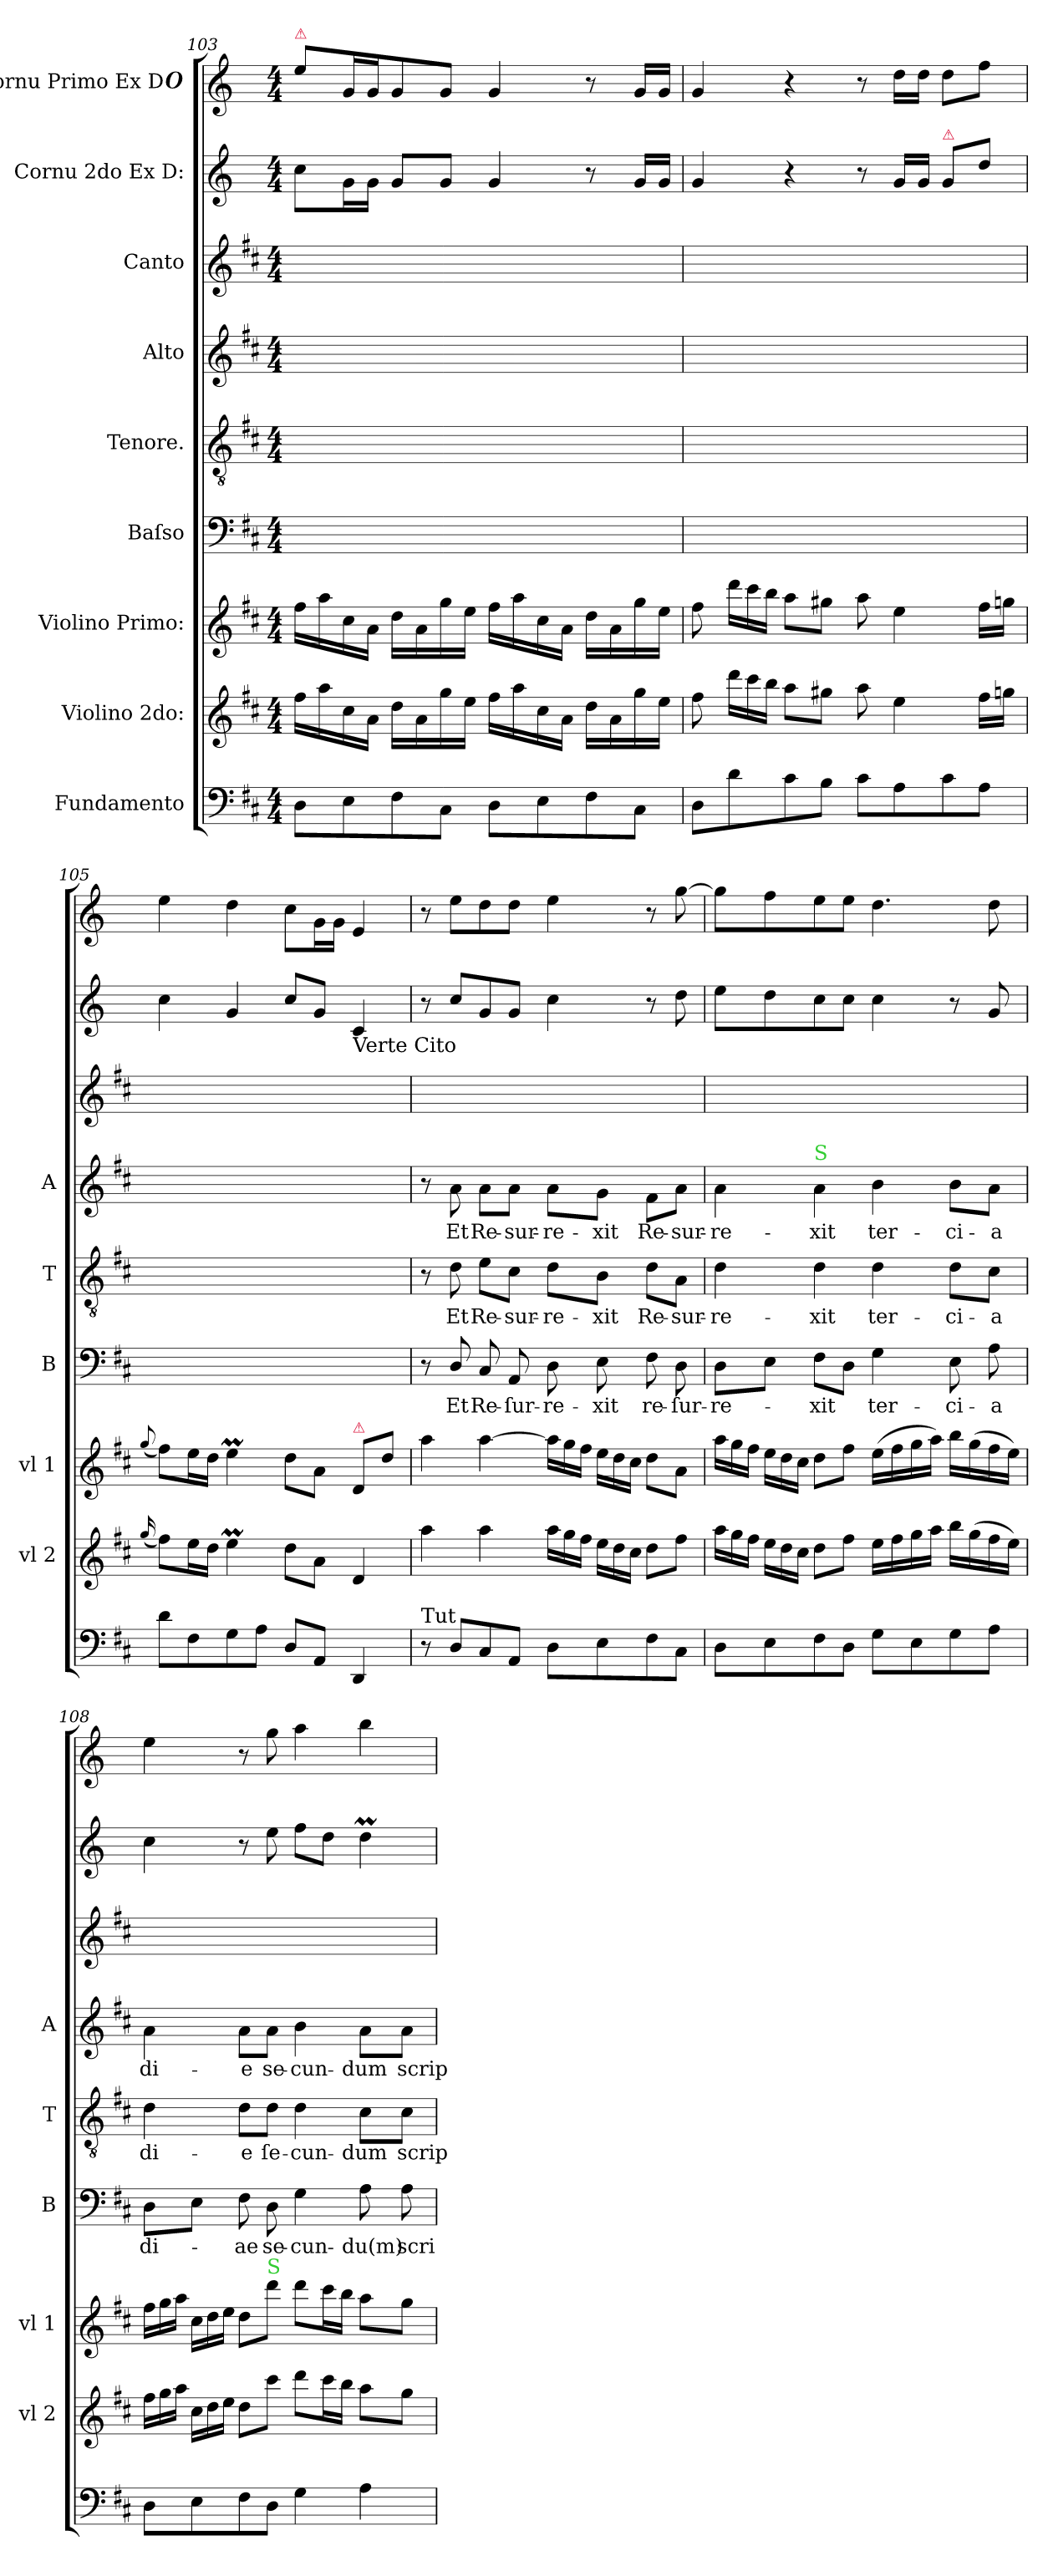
**kern	**kern	**kern	**kern	**text	**kern	**text	**kern	**text	**kern	**kern	**kern
*part9	*part8	*part7	*part6	*part6	*part5	*part5	*part4	*part4	*part3	*part2	*part1
*staff9	*staff8	*staff7	*staff6	*staff6	*staff5	*staff5	*staff4	*staff4	*staff3	*staff2	*staff1
*I"Fundamento	*I"Violino 2do:	*I"Violino Primo:	*I"Baſso	*	*I"Tenore.	*	*I"Alto	*	*I"Canto	*I"Cornu 2do Ex D:	*I"Cornu Primo Ex D#
*	*I'vl 2	*I'vl 1	*I'B	*	*I'T	*	*I'A	*	*	*	*
*clefF4	*clefG2	*clefG2	*clefF4	*	*clefGv2	*	*clefG2	*	*clefG2	*clefG2	*clefG2
*	*	*	*	*	*	*	*	*	*	*ITrd6c10	*ITrd6c10
*k[f#c#]	*k[f#c#]	*k[f#c#]	*k[f#c#]	*	*k[f#c#]	*	*k[f#c#]	*	*k[f#c#]	*k[f#c#]	*k[f#c#]
*M4/4	*M4/4	*M4/4	*M4/4	*	*M4/4	*	*M4/4	*	*M4/4	*M4/4	*M4/4
=103	=103	=103	=103	=103	=103	=103	=103	=103	=103	=103	=103
!	!	!	!	!	!	!	!	!	!	!	!LO:TX:a:color=crimson:t=⚠
8D\L	16ff#\LL	16ff#\LL	1ryy	.	1ryy	.	1ryy	.	1ryy	8d\L	8f#\L
.	16aa\	16aa\	.	.	.	.	.	.	.	.	.
8E\	16cc#\	16cc#\	.	.	.	.	.	.	.	16A\L	16A/L
.	16a\JJ	16a\JJ	.	.	.	.	.	.	.	16A\JJ	16A/J
8F#\	16dd\LL	16dd\LL	.	.	.	.	.	.	.	8A/L	8A/
.	16a\	16a\	.	.	.	.	.	.	.	.	.
8C#\J	16gg\	16gg\	.	.	.	.	.	.	.	8A/J	8A/J
.	16ee\JJ	16ee\JJ	.	.	.	.	.	.	.	.	.
8D\L	16ff#\LL	16ff#\LL	.	.	.	.	.	.	.	4A/	4A/
.	16aa\	16aa\	.	.	.	.	.	.	.	.	.
8E\	16cc#\	16cc#\	.	.	.	.	.	.	.	.	.
.	16a\JJ	16a\JJ	.	.	.	.	.	.	.	.	.
8F#\	16dd\LL	16dd\LL	.	.	.	.	.	.	.	8r	8r
.	16a\	16a\	.	.	.	.	.	.	.	.	.
8C#\J	16gg\	16gg\	.	.	.	.	.	.	.	16A/LL	16A/LL
.	16ee\JJ	16ee\JJ	.	.	.	.	.	.	.	16A/JJ	16A/JJ
=104	=104	=104	=104	=104	=104	=104	=104	=104	=104	=104	=104
8D\L	8ff#\	8ff#\	1ryy	.	1ryy	.	1ryy	.	1ryy	4A/	4A/
*	*Xtuplet	*Xtuplet	*	*	*	*	*	*	*	*	*
8d\	24ddd\LL	24ddd\LL	.	.	.	.	.	.	.	.	.
.	24ccc#\	24ccc#\	.	.	.	.	.	.	.	.	.
.	24bb\JJ	24bb\JJ	.	.	.	.	.	.	.	.	.
8c#\	8aa\L	8aa\L	.	.	.	.	.	.	.	4r	4r
8B\J	8gg#X\J	8gg#X\J	.	.	.	.	.	.	.	.	.
8c#\L	8aa\	8aa\	.	.	.	.	.	.	.	8r	8r
8A\	4ee\	4ee\	.	.	.	.	.	.	.	16A/LL	16e\LL
.	.	.	.	.	.	.	.	.	.	16A/JJ	16e\JJ
!	!	!	!	!	!	!	!	!	!	!LO:TX:a:color=crimson:t=⚠	!
8c#\	.	.	.	.	.	.	.	.	.	8A/L	8e\L
8A\J	16ff#\LL	16ff#\LL	.	.	.	.	.	.	.	8e\J	8g\J
.	16ggn\JJ	16ggn\JJ	.	.	.	.	.	.	.	.	.
=105	=105	=105	=105	=105	=105	=105	=105	=105	=105	=105	=105
.	(16qqgg/	(8qqgg/	.	.	.	.	.	.	.	.	.
8d\L	8ff#\L)	8ff#\L)	1ryy	.	1ryy	.	1ryy	.	1ryy	4d\	4f#\
8F#\	16ee\L	16ee\L	.	.	.	.	.	.	.	.	.
.	16dd\JJ	16dd\JJ	.	.	.	.	.	.	.	.	.
8G\	4eeM\	4eeM\	.	.	.	.	.	.	.	4A/	4e\
8A\J	.	.	.	.	.	.	.	.	.	.	.
8D/L	8dd\L	8dd\L	.	.	.	.	.	.	.	8d/L	8d\L
8AA/J	8a\J	8a\J	.	.	.	.	.	.	.	8A/J	16A\L
.	.	.	.	.	.	.	.	.	.	.	16A\JJ
!	!	!	!	!	!	!	!	!	!	!LO:TX:b:t=Verte Cito	!
!	!	!LO:TX:a:color=crimson:t=⚠	!	!	!	!	!	!	!	!	!
4DD/	4d/	8d/L	.	.	.	.	.	.	.	4D/	4F#/
.	.	8dd\J	.	.	.	.	.	.	.	.	.
=106	=106	=106	=106	=106	=106	=106	=106	=106	=106	=106	=106
!LO:TX:a:t=Tut	!	!	!	!	!	!	!	!	!	!	!
8r	4aa\	4aa\	8r	.	8r	.	8r	.	1ryy	8r	8r
8D/L	.	.	8D/	Et	8d\	Et	8a\	Et	.	8d/L	8f#\L
8C#/	4aa\	[4aa\	8C#/	Re-	8e\L	Re-	8a\L	Re-	.	8A/	8e\
8AA/J	.	.	8AA/	-ſur-	8c#\J	-sur-	8a\J	-sur-	.	8A/J	8e\J
8D\L	24aa\LL	24aa\LL]	8D\	-re-	8d\L	-re-	8a\L	-re-	.	4d\	4f#\
.	24gg\	24gg\	.	.	.	.	.	.	.	.	.
.	24ff#\JJ	24ff#\JJ	.	.	.	.	.	.	.	.	.
8E\	24ee\LL	24ee\LL	8E\	-xit	8B\J	-xit	8g\J	-xit	.	.	.
.	24dd\	24dd\	.	.	.	.	.	.	.	.	.
.	24cc#\JJ	24cc#\JJ	.	.	.	.	.	.	.	.	.
!	!	!	!	!	!	!LO:LY:i	!	!LO:LY:i	!	!	!
8F#\	8dd\L	8dd\L	8F#\	re-	8d\L	Re-	8f#\L	Re-	.	8r	8r
!	!	!	!	!	!	!LO:LY:i	!	!LO:LY:i	!	!	!
8C#\J	8ff#\J	8a\J	8D\	-ſur-	8A\J	-sur-	8a\J	-sur-	.	8e\	[8a\
=107	=107	=107	=107	=107	=107	=107	=107	=107	=107	=107	=107
!	!	!	!	!	!	!LO:LY:i	!	!LO:LY:i	!	!	!
8D\L	24aa\LL	24aa\LL	8D\L	-re-	4d\	-re-	4a\	-re-	1ryy	8f#\L	8a\L]
.	24gg\	24gg\	.	.	.	.	.	.	.	.	.
.	24ff#\JJ	24ff#\JJ	.	.	.	.	.	.	.	.	.
8E\	24ee\LL	24ee\LL	8E\J	.	.	.	.	.	.	8e\	8g\
.	24dd\	24dd\	.	.	.	.	.	.	.	.	.
.	24cc#\JJ	24cc#\JJ	.	.	.	.	.	.	.	.	.
!	!	!	!	!	!	!	!LO:TX:a:color=limegreen:t=S	!	!	!	!
!	!	!	!	!	!	!LO:LY:i	!	!LO:LY:i	!	!	!
8F#\	8dd\L	8dd\L	8F#\L	-xit	4d\	-xit	4a\	-xit	.	8d\	8f#\
8D\J	8ff#\J	8ff#\J	8D\J	.	.	.	.	.	.	8d\J	8f#\J
8G\L	16ee\LL	(16ee\LL	4G\	ter-	4d\	ter-	4b\	ter-	.	4d\	4.e\
.	16ff#\	16ff#\	.	.	.	.	.	.	.	.	.
8E\	16gg\	16gg\	.	.	.	.	.	.	.	.	.
.	16aa\JJ	16aa\JJ)	.	.	.	.	.	.	.	.	.
8G\	16bb\LL	16bb\LL	8E\	-ci-	8d\L	-ci-	8b\L	-ci-	.	8r	.
.	(16gg\	(16gg\	.	.	.	.	.	.	.	.	.
8A\J	16ff#\	16ff#\	8A\	-a	8c#\J	-a	8a\J	-a	.	8A/	8e\
.	16ee\JJ)	16ee\JJ)	.	.	.	.	.	.	.	.	.
=108	=108	=108	=108	=108	=108	=108	=108	=108	=108	=108	=108
8D\L	24ff#\LL	24ff#\LL	8D\L	di-	4d\	di-	4a\	di-	1ryy	4d\	4f#\
.	24gg\	24gg\	.	.	.	.	.	.	.	.	.
.	24aa\JJ	24aa\JJ	.	.	.	.	.	.	.	.	.
8E\	24cc#\LL	24cc#\LL	8E\J	.	.	.	.	.	.	.	.
.	24dd\	24dd\	.	.	.	.	.	.	.	.	.
.	24ee\JJ	24ee\JJ	.	.	.	.	.	.	.	.	.
8F#\	8dd\L	8dd\L	8F#\	-ae	8d\L	-e	8a\L	-e	.	8r	8r
!	!	!LO:TX:a:color=limegreen:t=S	!	!	!	!	!	!	!	!	!
8D\J	8ccc#\J	8ddd\J	8D\	se-	8d\J	ſe-	8a\J	se-	.	8f#\	8a\
4G\	8ddd\L	8ddd\L	4G\	-cun-	4d\	-cun-	4b\	-cun-	.	8g\L	4b\
.	16ccc#\L	16ccc#\L	.	.	.	.	.	.	.	8e\J	.
.	16bb\JJ	16bb\JJ	.	.	.	.	.	.	.	.	.
4A\	8aa\L	8aa\L	8A\	-du(m)	8c#\L	-dum	8a\L	-dum	.	4eM\	4cc#\
.	8gg\J	8gg\J	8A\	scri-	8c#\J	scrip-	8a\J	scrip-	.	.	.
=	=	=	=	=	=	=	=	=	=	=	=
*-	*-	*-	*-	*-	*-	*-	*-	*-	*-	*-	*-
